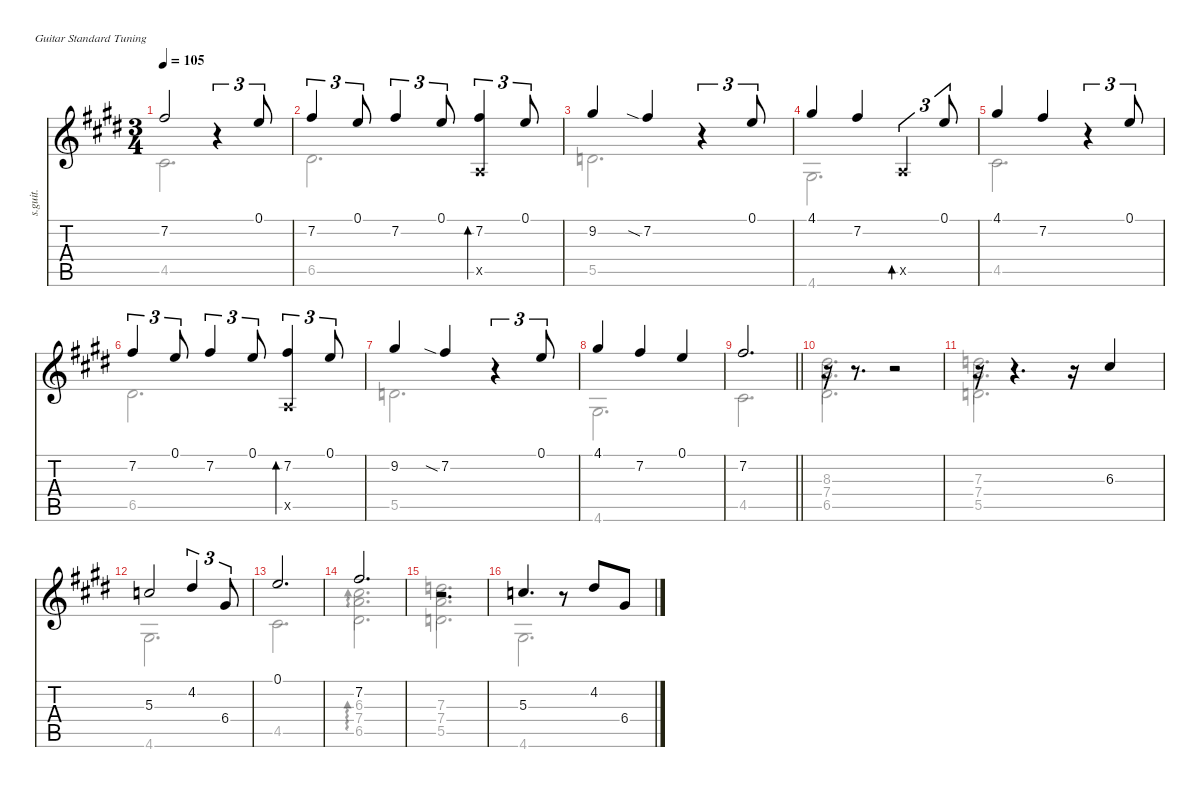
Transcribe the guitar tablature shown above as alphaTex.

\defaultSystemsLayout 4
\hideDynamics
\bracketExtendMode nobrackets
\otherSystemsTrackNameOrientation horizontal
\track ("Steel Guitar" "s.guit.") {instrument acousticguitarsteel}
\staff {score tabs}
\tuning (E4 B3 G3 D3 A2 E2)
\voice
\ts (3 4)
\tempo 105
\clef g2
\ks e
7.2{acc #}.2{dy mf beam Up} r.4{tu (3 2) beam Up} 0.1{acc forcenatural}.8{tu (3 2) beam Up} |
7.2{acc #}.4{tu (3 2) beam Up} 0.1{acc forcenatural}.8{tu (3 2) beam Up} 7.2{acc #}.4{tu (3 2) beam Up} 0.1{acc forcenatural}.8{tu (3 2) beam Up} (7.2{acc #} 0.5{x acc forcenatural}).4{tu (3 2) bd 30 beam Up} 0.1{acc forcenatural}.8{tu (3 2) beam Up} |
9.2{acc #}.4{beam Up} 7.2{sia acc #}.4{beam Up} r.4{tu (3 2) beam Up} 0.1{acc forcenatural}.8{tu (3 2) beam Up} |
4.1{acc #}.4{beam Up} 7.2{acc #}.4{beam Up} 0.5{x acc forcenatural}.4{tu (3 2) bd 30 beam Up} 0.1{acc forcenatural}.8{tu (3 2) beam Up} |
4.1{acc #}.4{beam Up} 7.2{acc #}.4{beam Up} r.4{tu (3 2) beam Up} 0.1{acc forcenatural}.8{tu (3 2) beam Up} |
7.2{acc #}.4{tu (3 2) beam Up} 0.1{acc forcenatural}.8{tu (3 2) beam Up} 7.2{acc #}.4{tu (3 2) beam Up} 0.1{acc forcenatural}.8{tu (3 2) beam Up} (7.2{acc #} 0.5{x acc forcenatural}).4{tu (3 2) bd 30 beam Up} 0.1{acc forcenatural}.8{tu (3 2) beam Up} |
9.2{acc #}.4{beam Up} 7.2{sia acc #}.4{beam Up} r.4{tu (3 2) beam Up} 0.1{acc forcenatural}.8{tu (3 2) beam Up} |
4.1{acc #}.4{beam Up} 7.2{acc #}.4{beam Up} 0.1{acc forcenatural}.4{beam Up} |
\barLineRight lightlight
7.2{acc #}.2{d beam Up} |
r.16{beam Up} r.8{d beam Up} r.2{beam Up} |
r.16{beam Up} r.4{d beam Up} r.16{beam Up} 6.3{acc #}.4{beam Up} |
5.3{acc forcenatural}.2{beam Up} 4.2{acc #}.4{tu (3 2) beam Up} 6.4{acc #}.8{tu (3 2) beam Up} |
0.1{acc forcenatural}.2{d beam Up} |
7.2{acc #}.2{d beam Up} |
r.2{d beam Up} |
5.3{acc forcenatural}.4{d beam Up} r.8{beam Up} 4.2{acc #}.8{beam Up} 6.4{acc #}.8{beam Up}
\voice
\clef g2
\ottava regular
\simile none
\ks e
|
|
|
|
|
|
|
|
\barLineRight lightlight
|
(8.3{acc #} 7.4{acc forcenatural}).2{d beam Down} |
(7.4{acc forcenatural} 7.3{acc forcenatural}).2{d beam Down} |
|
|
(7.4{acc forcenatural} 6.3{acc #}).2{d ad 0 beam Down} |
(7.4{acc forcenatural} 7.3{acc forcenatural}).2{d beam Down} |
\voice
\clef g2
\ottava regular
\simile none
\ks e
4.5{acc #}.2{d dy mf beam Down} |
6.5{acc #}.2{d beam Down} |
5.5{acc forcenatural}.2{d beam Down} |
4.6{acc #}.2{d beam Down} |
4.5{acc #}.2{d beam Down} |
6.5{acc #}.2{d beam Down} |
5.5{acc forcenatural}.2{d beam Down} |
4.6{acc #}.2{d beam Down} |
\barLineRight lightlight
4.5{acc #}.2{d beam Down} |
6.5{acc #}.2{d beam Down} |
5.5{acc forcenatural}.2{d beam Down} |
4.6{acc #}.2{d beam Down} |
4.5{acc #}.2{d beam Down} |
6.5{acc #}.2{d beam Down} |
5.5{acc forcenatural}.2{d beam Down} |
4.6{acc #}.2{d beam Down}
